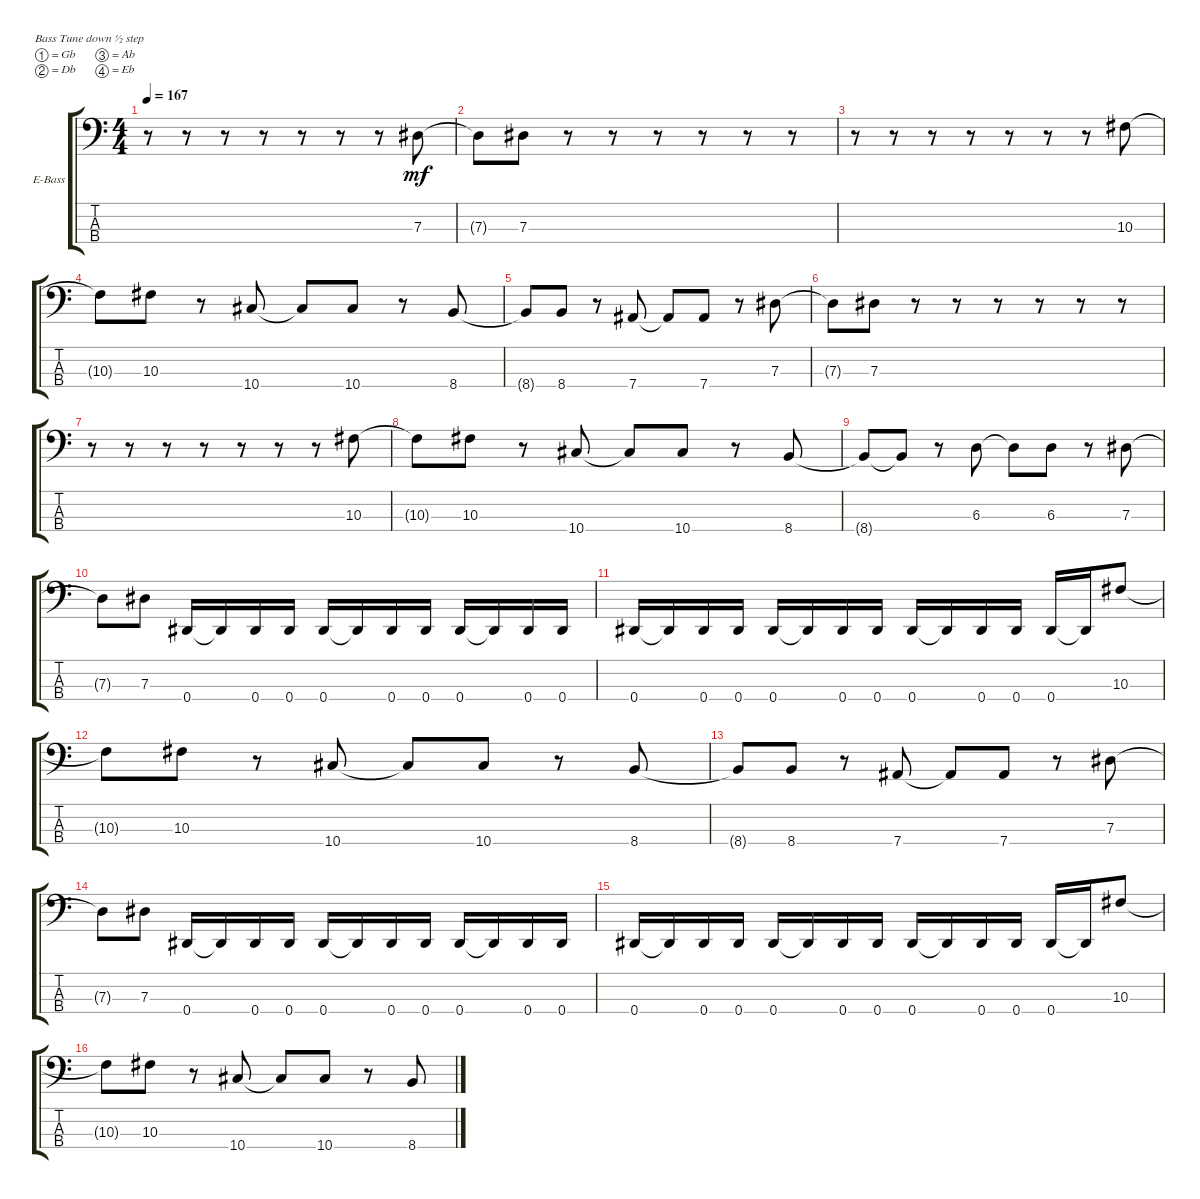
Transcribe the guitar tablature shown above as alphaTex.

\bracketExtendMode groupsimilarinstruments
\firstSystemTrackNameOrientation horizontal
\otherSystemsTrackNameOrientation horizontal
\track ("Electric Bass" "E-Bass") {instrument electricbassfinger}
\staff {score tabs}
\tuning (Gb2 Db2 Ab1 Eb1)
\ts (4 4)
\tempo 167
\clef f4
\ks c
r.8{dy mf instrument electricbassfinger} r.8 r.8 r.8 r.8 r.8 r.8 7.3.8 |
7.3{t}.8 7.3.8 r.8 r.8 r.8 r.8 r.8 r.8 |
r.8 r.8 r.8 r.8 r.8 r.8 r.8 10.3.8 |
10.3{t}.8 10.3.8 r.8 10.4.8 10.4{t}.8 10.4.8 r.8 8.4.8 |
8.4{t}.8 8.4.8 r.8 7.4.8 7.4{t}.8 7.4.8 r.8 7.3.8 |
7.3{t}.8 7.3.8 r.8 r.8 r.8 r.8 r.8 r.8 |
r.8 r.8 r.8 r.8 r.8 r.8 r.8 10.3.8 |
10.3{t}.8 10.3.8 r.8 10.4.8 10.4{t}.8 10.4.8 r.8 8.4.8 |
8.4{t}.8 8.4{t}.8 r.8 6.3.8 6.3{t}.8 6.3.8 r.8 7.3.8 |
7.3{t}.8 7.3.8 0.4.16 0.4{t}.16 0.4.16 0.4.16 0.4.16 0.4{t}.16 0.4.16 0.4.16 0.4.16 0.4{t}.16 0.4.16 0.4.16 |
0.4.16 0.4{t}.16 0.4.16 0.4.16 0.4.16 0.4{t}.16 0.4.16 0.4.16 0.4.16 0.4{t}.16 0.4.16 0.4.16 0.4.16 0.4{t}.16 10.3.8 |
10.3{t}.8 10.3.8 r.8 10.4.8 10.4{t}.8 10.4.8 r.8 8.4.8 |
8.4{t}.8 8.4.8 r.8 7.4.8 7.4{t}.8 7.4.8 r.8 7.3.8 |
7.3{t}.8 7.3.8 0.4.16 0.4{t}.16 0.4.16 0.4.16 0.4.16 0.4{t}.16 0.4.16 0.4.16 0.4.16 0.4{t}.16 0.4.16 0.4.16 |
0.4.16 0.4{t}.16 0.4.16 0.4.16 0.4.16 0.4{t}.16 0.4.16 0.4.16 0.4.16 0.4{t}.16 0.4.16 0.4.16 0.4.16 0.4{t}.16 10.3.8 |
10.3{t}.8 10.3.8 r.8 10.4.8 10.4{t}.8 10.4.8 r.8 8.4.8
